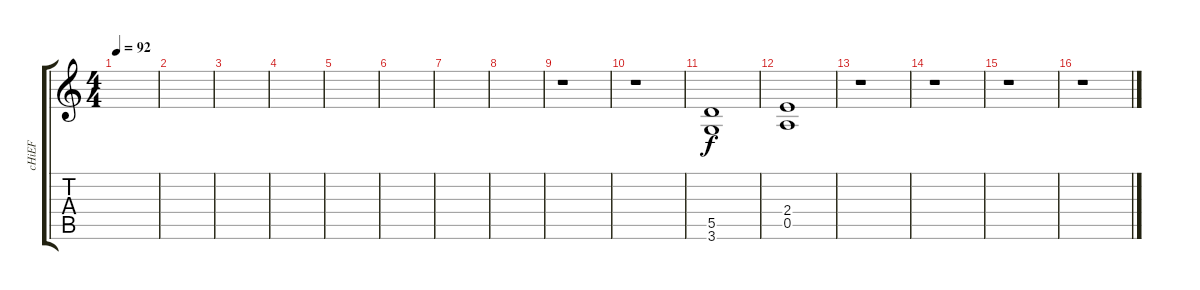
\track ("cHiEF" "cHiEF") {instrument overdrivenguitar}
\staff {score tabs}
\tuning (E4 B3 G3 D3 A2 E2) {hide}
\ts (4 4)
\tempo 92
\clef g2
\ks c
|
|
|
|
|
|
|
|
r.1 |
r.1 |
(5.5 3.6).1 |
(2.4 0.5).1 |
r.1 |
r.1 |
r.1 |
r.1
